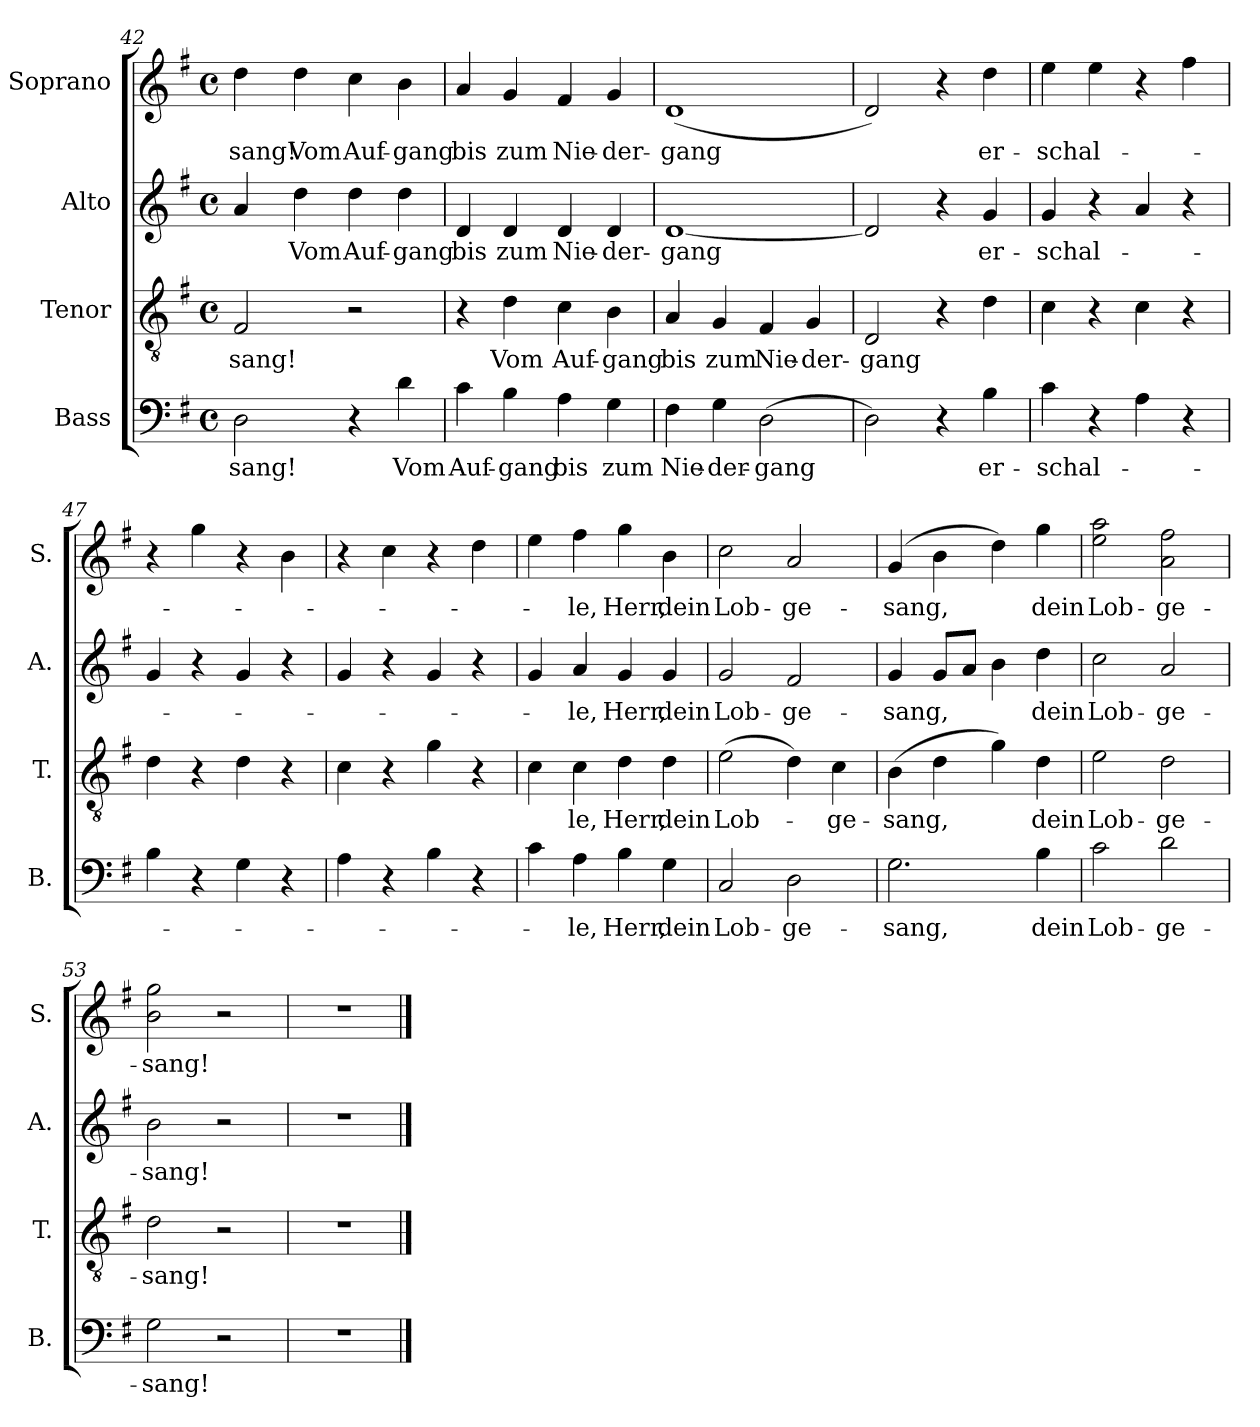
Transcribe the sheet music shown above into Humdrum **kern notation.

**kern	**text	**kern	**text	**kern	**text	**kern	**text
*part4	*part4	*part3	*part3	*part2	*part2	*part1	*part1
*staff4	*staff4	*staff3	*staff3	*staff2	*staff2	*staff1	*staff1
*I"Bass	*	*I"Tenor	*	*I"Alto	*	*I"Soprano	*
*I'B.	*	*I'T.	*	*I'A.	*	*I'S.	*
*clefF4	*	*clefGv2	*	*clefG2	*	*clefG2	*
*k[f#]	*	*k[f#]	*	*k[f#]	*	*k[f#]	*
*G:	*	*G:	*	*G:	*	*G:	*
*M4/4	*	*M4/4	*	*M4/4	*	*M4/4	*
*met(c)	*	*met(c)	*	*met(c)	*	*met(c)	*
=42	=42	=42	=42	=42	=42	=42	=42
!	!LO:LY:b	!	!LO:LY:b	!	!	!	!LO:LY:b
2D\	-sang!	2F#/	-sang!	4a/	.	4dd\	-sang!
!	!	!	!	!	!LO:LY:b	!	!LO:LY:b
.	.	.	.	4dd\	Vom	4dd\	Vom
!	!	!	!	!	!LO:LY:b	!	!LO:LY:b
4r	.	2r	.	4dd\	Auf-	4cc\	Auf-
!	!LO:LY:b	!	!	!	!LO:LY:b	!	!LO:LY:b
4d\	Vom	.	.	4dd\	-gang	4b\	-gang
=43	=43	=43	=43	=43	=43	=43	=43
!	!LO:LY:b	!	!	!	!LO:LY:b	!	!LO:LY:b
4c\	Auf-	4r	.	4d/	bis	4a/	bis
!	!LO:LY:b	!	!LO:LY:b	!	!LO:LY:b	!	!LO:LY:b
4B\	-gang	4d\	Vom	4d/	zum	4g/	zum
!	!LO:LY:b	!	!LO:LY:b	!	!LO:LY:b	!	!LO:LY:b
4A\	bis	4c\	Auf-	4d/	Nie-	4f#/	Nie-
!	!LO:LY:b	!	!LO:LY:b	!	!LO:LY:b	!	!LO:LY:b
4G\	zum	4B\	-gang	4d/	-der-	4g/	-der-
=44	=44	=44	=44	=44	=44	=44	=44
!	!LO:LY:b	!	!LO:LY:b	!	!LO:LY:b	!	!LO:LY:b
4F#\	Nie-	4A/	bis	[1d	-gang	(<1d	-gang
!	!LO:LY:b	!	!LO:LY:b	!	!	!	!
4G\	-der-	4G/	zum	.	.	.	.
!	!LO:LY:b	!	!LO:LY:b	!	!	!	!
(>2D\	-gang	4F#/	Nie-	.	.	.	.
!	!	!	!LO:LY:b	!	!	!	!
.	.	4G/	-der-	.	.	.	.
=45	=45	=45	=45	=45	=45	=45	=45
!	!	!	!LO:LY:b	!	!	!	!
2D\)	.	2D/	-gang	2d/]	.	2d/)	.
4r	.	4r	.	4r	.	4r	.
!	!LO:LY:b	!	!	!	!LO:LY:b	!	!LO:LY:b
4B\	er-	4d\	.	4g/	er-	4dd\	er-
!!LO:LB:g=z
=46	=46	=46	=46	=46	=46	=46	=46
!	!LO:LY:b	!	!	!	!LO:LY:b	!	!LO:LY:b
4c\	-schal-	4c\	.	4g/	-schal-	4ee\	-schal-
4r	.	4r	.	4r	.	4ee\	.
4A\	.	4c\	.	4a/	.	4r	.
4r	.	4r	.	4r	.	4ff#\	.
=47	=47	=47	=47	=47	=47	=47	=47
4B\	.	4d\	.	4g/	.	4r	.
4r	.	4r	.	4r	.	4gg\	.
4G\	.	4d\	.	4g/	.	4r	.
4r	.	4r	.	4r	.	4b\	.
=48	=48	=48	=48	=48	=48	=48	=48
4A\	.	4c\	.	4g/	.	4r	.
4r	.	4r	.	4r	.	4cc\	.
4B\	.	4g\	.	4g/	.	4r	.
4r	.	4r	.	4r	.	4dd\	.
=49	=49	=49	=49	=49	=49	=49	=49
4c\	.	4c\	.	4g/	.	4ee\	.
!	!LO:LY:b	!	!LO:LY:b	!	!LO:LY:b	!	!LO:LY:b
4A\	-le,	4c\	-le,	4a/	-le,	4ff#\	-le,
!	!LO:LY:b	!	!LO:LY:b	!	!LO:LY:b	!	!LO:LY:b
4B\	Herr,	4d\	Herr,	4g/	Herr,	4gg\	Herr,
!	!LO:LY:b	!	!LO:LY:b	!	!LO:LY:b	!	!LO:LY:b
4G\	dein	4d\	dein	4g/	dein	4b\	dein
=50	=50	=50	=50	=50	=50	=50	=50
!	!LO:LY:b	!	!LO:LY:b	!	!LO:LY:b	!	!LO:LY:b
2C/	Lob-	(>2e\	Lob-	2g/	Lob-	2cc\	Lob-
!	!LO:LY:b	!	!	!	!LO:LY:b	!	!LO:LY:b
2D\	-ge-	4d\)	.	2f#/	-ge-	2a/	-ge-
!	!	!	!LO:LY:b	!	!	!	!
.	.	4c\	-ge-	.	.	.	.
=51	=51	=51	=51	=51	=51	=51	=51
!	!LO:LY:b	!	!LO:LY:b	!	!LO:LY:b	!	!LO:LY:b
2.G\	-sang,	(>4B\	-sang,	4g/	-sang,	(>4g/	-sang,
.	.	4d\	.	8g/L	.	4b\	.
.	.	.	.	8a/J	.	.	.
.	.	4g\)	.	4b\	.	4dd\)	.
!	!LO:LY:b	!	!LO:LY:b	!	!LO:LY:b	!	!LO:LY:b
4B\	dein	4d\	dein	4dd\	dein	4gg\	dein
=52	=52	=52	=52	=52	=52	=52	=52
!	!LO:LY:b	!	!LO:LY:b	!	!LO:LY:b	!	!LO:LY:b
2c\	Lob-	2e\	Lob-	2cc\	Lob-	2ee\ 2aa\	Lob-
!	!LO:LY:b	!	!LO:LY:b	!	!LO:LY:b	!	!LO:LY:b
2d\	-ge-	2d\	-ge-	2a/	-ge-	2a\ 2ff#\	-ge-
=53	=53	=53	=53	=53	=53	=53	=53
!	!LO:LY:b	!	!LO:LY:b	!	!LO:LY:b	!	!LO:LY:b
2G\	-sang!	2d\	-sang!	2b\	-sang!	2b\ 2gg\	-sang!
2r	.	2r	.	2r	.	2r	.
=54	=54	=54	=54	=54	=54	=54	=54
1r	.	1r	.	1r	.	1r	.
==	==	==	==	==	==	==	==
*-	*-	*-	*-	*-	*-	*-	*-
